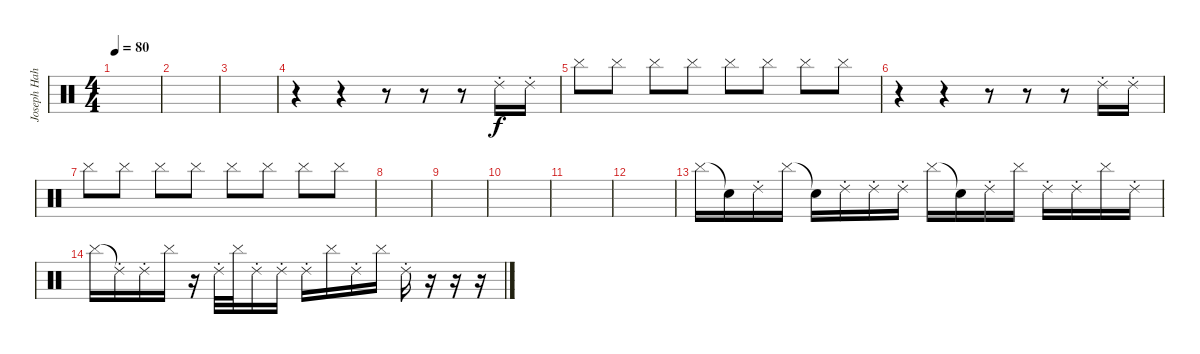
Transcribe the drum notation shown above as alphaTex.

\track ("Joseph Hahn (Turntables)" "Joseph Hah") {instrument percussion}
\staff {score}
\articulation defaults
\ts (4 4)
\tempo 80
\clef neutral
\ks c
|
|
|
r.4 r.4 r.8 r.8 r.8 "Ride (choke) 2".16 "Ride (choke) 2".16 |
"Cymbal (hit)".8 "Cymbal (hit)".8 "Cymbal (hit)".8 "Cymbal (hit)".8 "Cymbal (hit)".8 "Cymbal (hit)".8 "Cymbal (hit)".8 "Cymbal (hit)".8 |
r.4 r.4 r.8 r.8 r.8 "Ride (choke) 2".16 "Ride (choke) 2".16 |
"Cymbal (hit)".8 "Cymbal (hit)".8 "Cymbal (hit)".8 "Cymbal (hit)".8 "Cymbal (hit)".8 "Cymbal (hit)".8 "Cymbal (hit)".8 "Cymbal (hit)".8 |
|
|
|
|
|
"Cymbal (hit)".16 "Snare (hit)"{t}.16 "Ride (choke) 2".16 "Cymbal (hit)".16 "Snare (hit)"{t}.16 "Ride (choke) 2".16 "Ride (choke) 2".16 "Ride (choke) 2".16 "Cymbal (hit)".16 "Snare (hit)"{t}.16 "Ride (choke) 2".16 "Cymbal (hit)".16 "Ride (choke) 2".16 "Ride (choke) 2".16 "Cymbal (hit)".16 "Ride (choke) 2".16 |
"Cymbal (hit)".16 "Ride (choke) 2"{t}.16 "Ride (choke) 2".16 "Cymbal (hit)".16 r.16 "Ride (choke) 2".32 "Cymbal (hit)".32 "Ride (choke) 2".16 "Ride (choke) 2".16 "Ride (choke) 2".16 "Cymbal (hit)".16 "Ride (choke) 2".16 "Cymbal (hit)".16 "Ride (choke) 2".16 r.16 r.16 r.16
